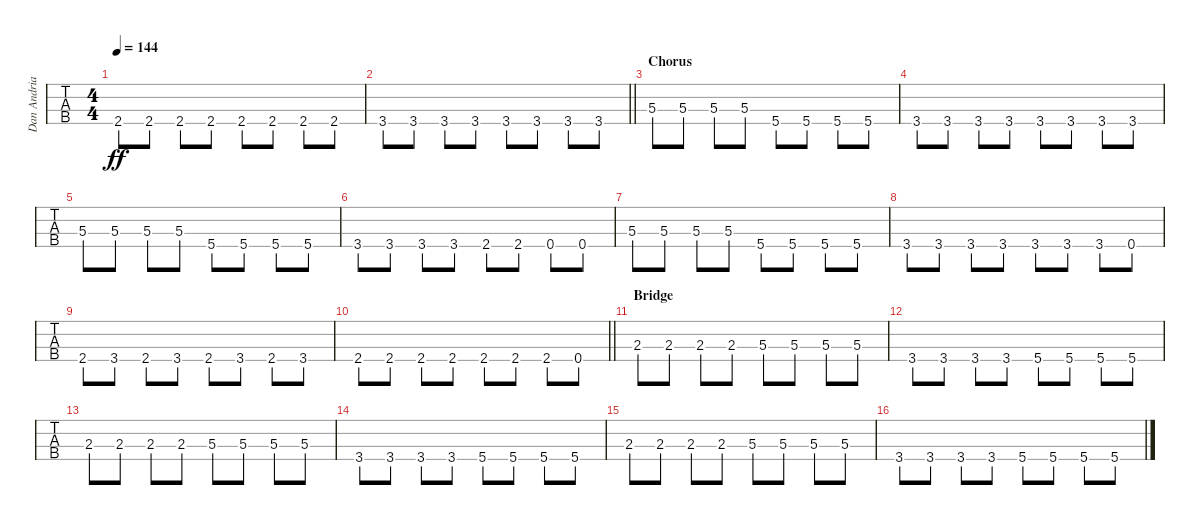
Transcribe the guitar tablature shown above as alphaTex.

\track ("Dan Andriano - Bass" "Dan Andria") {instrument electricbassfinger}
\staff {tabs}
\tuning (G2 D2 A1 E1) {hide}
\ts (4 4)
\tempo 144
\clef f4
\ks d
2.4.8{dy ff} 2.4.8 2.4.8 2.4.8 2.4.8 2.4.8 2.4.8 2.4.8 |
\barLineRight lightlight
3.4.8 3.4.8 3.4.8 3.4.8 3.4.8 3.4.8 3.4.8 3.4.8 |
\section ("" "Chorus")
5.3.8 5.3.8 5.3.8 5.3.8 5.4.8 5.4.8 5.4.8 5.4.8 |
3.4.8 3.4.8 3.4.8 3.4.8 3.4.8 3.4.8 3.4.8 3.4.8 |
5.3.8 5.3.8 5.3.8 5.3.8 5.4.8 5.4.8 5.4.8 5.4.8 |
3.4.8 3.4.8 3.4.8 3.4.8 2.4.8 2.4.8 0.4.8 0.4.8 |
5.3.8 5.3.8 5.3.8 5.3.8 5.4.8 5.4.8 5.4.8 5.4.8 |
3.4.8 3.4.8 3.4.8 3.4.8 3.4.8 3.4.8 3.4.8 0.4.8 |
2.4.8 3.4.8 2.4.8 3.4.8 2.4.8 3.4.8 2.4.8 3.4.8 |
\barLineRight lightlight
2.4.8 2.4.8 2.4.8 2.4.8 2.4.8 2.4.8 2.4.8 0.4.8 |
\section ("" "Bridge")
2.3.8 2.3.8 2.3.8 2.3.8 5.3.8 5.3.8 5.3.8 5.3.8 |
3.4.8 3.4.8 3.4.8 3.4.8 5.4.8 5.4.8 5.4.8 5.4.8 |
2.3.8 2.3.8 2.3.8 2.3.8 5.3.8 5.3.8 5.3.8 5.3.8 |
3.4.8 3.4.8 3.4.8 3.4.8 5.4.8 5.4.8 5.4.8 5.4.8 |
2.3.8 2.3.8 2.3.8 2.3.8 5.3.8 5.3.8 5.3.8 5.3.8 |
3.4.8 3.4.8 3.4.8 3.4.8 5.4.8 5.4.8 5.4.8 5.4.8
